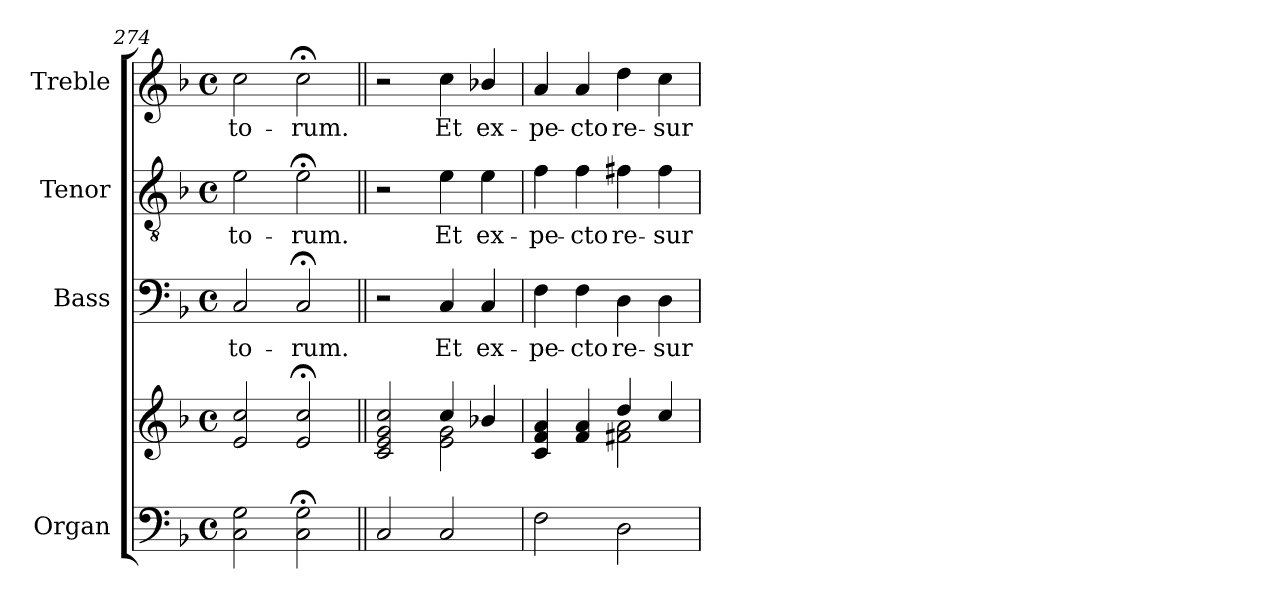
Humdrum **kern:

**kern	**kern	**kern	**text	**kern	**text	**kern	**text
*part4	*part4	*part3	*part3	*part2	*part2	*part1	*part1
*staff5	*staff4	*staff3	*staff3	*staff2	*staff2	*staff1	*staff1
*I"Organ	*	*I"Bass	*	*I"Tenor	*	*I"Treble	*
*I'Organ	*	*I'Bass	*	*I'Tenor	*	*I'Treble	*
*clefF4	*clefG2	*clefF4	*	*clefGv2	*	*clefG2	*
*k[b-]	*k[b-]	*k[b-]	*	*k[b-]	*	*k[b-]	*
*F:	*F:	*F:	*	*F:	*	*F:	*
*M4/4	*M4/4	*M4/4	*	*M4/4	*	*M4/4	*
*met(c)	*met(c)	*met(c)	*	*met(c)	*	*met(c)	*
=274	=274	=274	=274	=274	=274	=274	=274
*	*^	*	*	*	*	*	*
!	!	!	!	!LO:LY:b	!	!LO:LY:b	!	!LO:LY:b
2C 2G	2e 2cc	1ryy	2C	-to-	2e	-to-	2cc	-to-
!	!	!	!	!LO:LY:b	!	!LO:LY:b	!	!LO:LY:b
2C; 2G;	2e;< 2cc;<	.	2C;<	-rum.	2e;<	-rum.	2cc;<	-rum.
=275||	=275||	=275||	=275||	=275||	=275||	=275||	=275||	=275||
2C	2c 2e 2g 2cc	2ryy	2r	.	2r	.	2r	.
!	!	!	!	!LO:LY:b	!	!LO:LY:b	!	!LO:LY:b
2C	4cc/	2e\ 2g\	4C	Et	4e	Et	4cc	Et
!	!	!	!	!LO:LY:b	!	!LO:LY:b	!	!LO:LY:b
.	4b-X/	.	4C	ex-	4e	ex-	4b-X/	ex-
=276	=276	=276	=276	=276	=276	=276	=276	=276
!	!	!	!	!LO:LY:b	!	!LO:LY:b	!	!LO:LY:b
2F	4c 4f 4a	2ryy	4F	-pe-	4f	-pe-	4a	-pe-
!	!	!	!	!LO:LY:b	!	!LO:LY:b	!	!LO:LY:b
.	4f 4a	.	4F	-cto	4f	-cto	4a	-cto
!	!	!	!	!LO:LY:b	!	!LO:LY:b	!	!LO:LY:b
2D	4dd/	2f#X\ 2a\	4D	re-	4f#X	re-	4dd	re-
!	!	!	!	!LO:LY:b	!	!LO:LY:b	!	!LO:LY:b
.	4cc/	.	4D	-sur-	4f#	-sur-	4cc	-sur-
*	*v	*v	*	*	*	*	*	*
=	=	=	=	=	=	=	=
*-	*-	*-	*-	*-	*-	*-	*-
